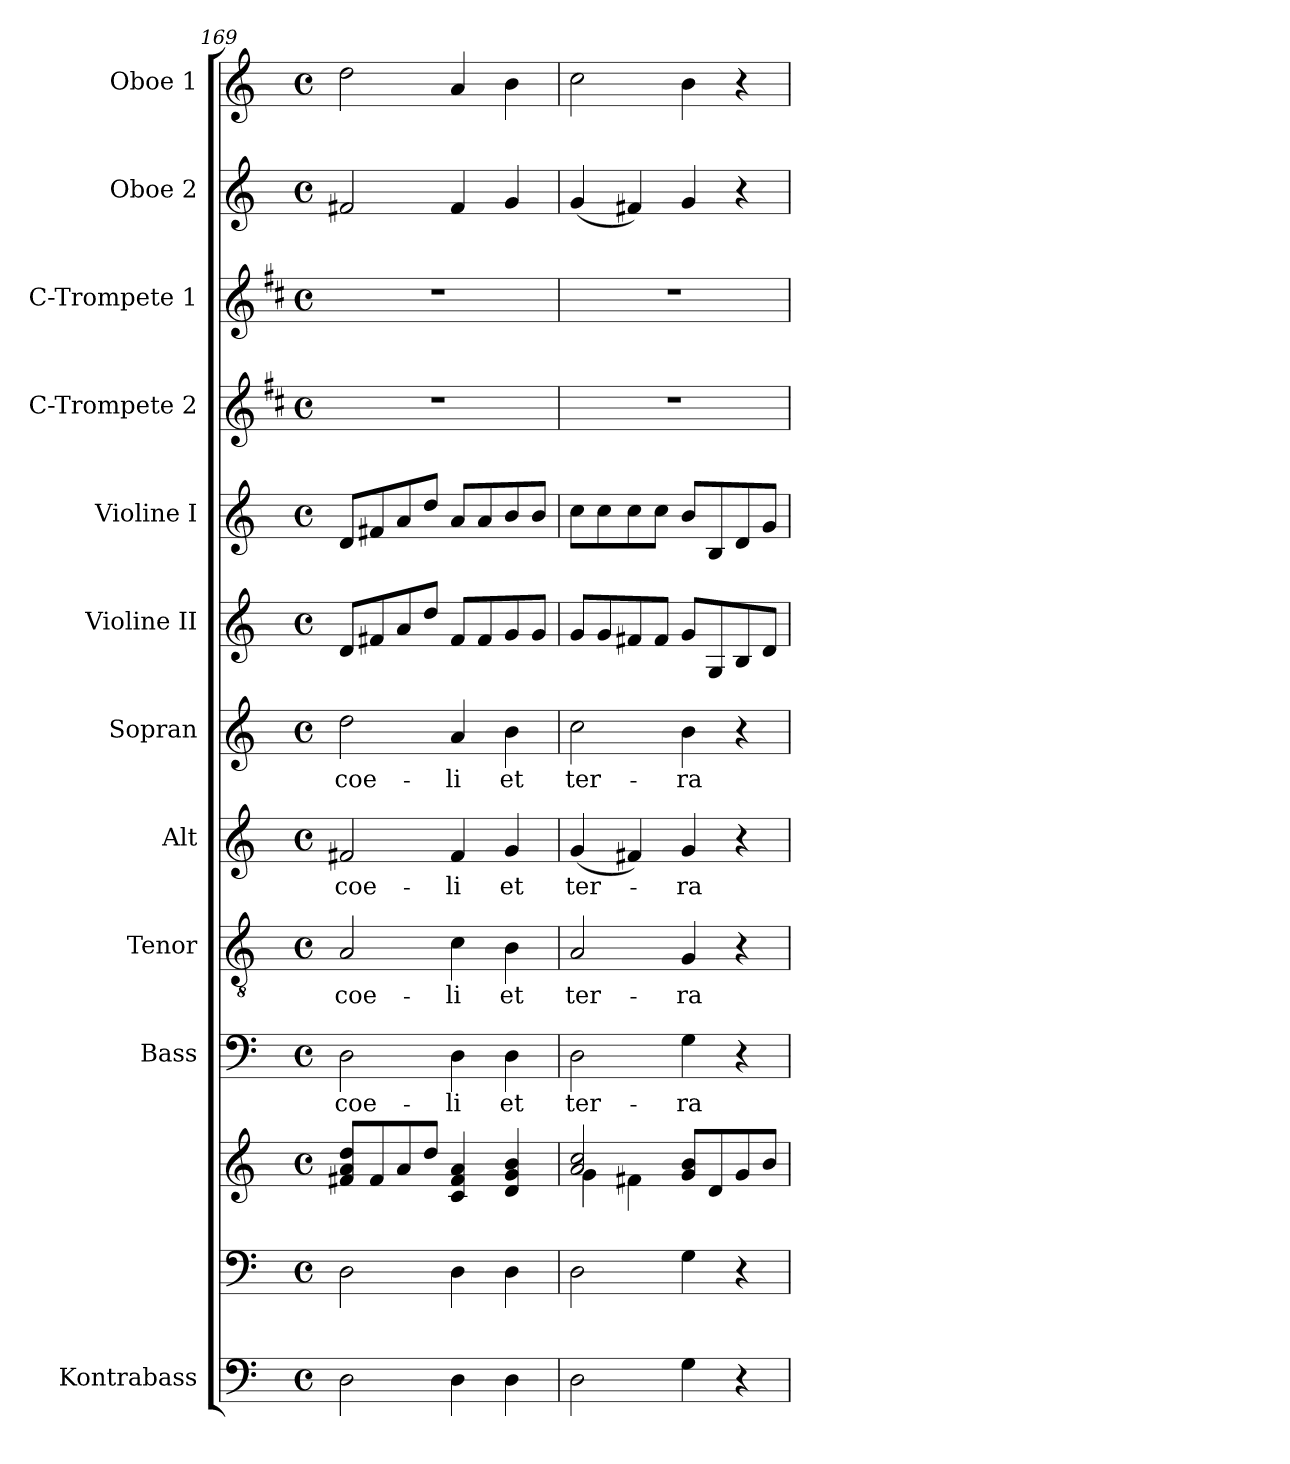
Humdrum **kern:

**kern	**kern	**kern	**kern	**text	**kern	**text	**kern	**text	**kern	**text	**kern	**kern	**kern	**kern	**kern	**kern
*part12	*part11	*part11	*part10	*part10	*part9	*part9	*part8	*part8	*part7	*part7	*part6	*part5	*part4	*part3	*part2	*part1
*staff13	*staff12	*staff11	*staff10	*staff10	*staff9	*staff9	*staff8	*staff8	*staff7	*staff7	*staff6	*staff5	*staff4	*staff3	*staff2	*staff1
*I"Kontrabass	*	*	*I"Bass	*	*I"Tenor	*	*I"Alt	*	*I"Sopran	*	*I"Violine II	*I"Violine I	*I"C-Trompete 2	*I"C-Trompete 1	*I"Oboe 2	*I"Oboe 1
*I'Kb.	*	*	*I'B.	*	*I'T.	*	*I'A.	*	*I'S.	*	*I'Vl. II	*I'Vl. I	*I'C Trp. 2	*I'C Trp. 1	*I'Ob. 2	*I'Ob. 1
*clefF4	*clefF4	*clefG2	*clefF4	*	*clefGv2	*	*clefG2	*	*clefG2	*	*clefG2	*clefG2	*clefG2	*clefG2	*clefG2	*clefG2
*ITrd7c12	*	*	*	*	*	*	*	*	*	*	*	*	*ITrd1c2	*ITrd1c2	*	*
*k[]	*k[]	*k[]	*k[]	*	*k[]	*	*k[]	*	*k[]	*	*k[]	*k[]	*k[]	*k[]	*k[]	*k[]
*C:	*C:	*C:	*C:	*	*C:	*	*C:	*	*C:	*	*C:	*C:	*C:	*C:	*C:	*C:
*M4/4	*M4/4	*M4/4	*M4/4	*	*M4/4	*	*M4/4	*	*M4/4	*	*M4/4	*M4/4	*M4/4	*M4/4	*M4/4	*M4/4
*met(c)	*met(c)	*met(c)	*met(c)	*	*met(c)	*	*met(c)	*	*met(c)	*	*met(c)	*met(c)	*met(c)	*met(c)	*met(c)	*met(c)
=169	=169	=169	=169	=169	=169	=169	=169	=169	=169	=169	=169	=169	=169	=169	=169	=169
!	!	!	!	!LO:LY:b	!	!LO:LY:b	!	!LO:LY:b	!	!LO:LY:b	!	!	!	!	!	!
2DD\	2D\	8f#X/ 8a/ 8dd/L	2D\	coe-	2A/	coe-	2f#X/	coe-	2dd\	coe-	8d/L	8d/L	1r	1r	2f#X/	2dd\
.	.	8f#/	.	.	.	.	.	.	.	.	8f#X/	8f#X/	.	.	.	.
.	.	8a/	.	.	.	.	.	.	.	.	8a/	8a/	.	.	.	.
.	.	8dd/J	.	.	.	.	.	.	.	.	8dd/J	8dd/J	.	.	.	.
!	!	!	!	!LO:LY:b	!	!LO:LY:b	!	!LO:LY:b	!	!LO:LY:b	!	!	!	!	!	!
4DD\	4D\	4c/ 4f#/ 4a/	4D\	-li	4c\	-li	4f#/	-li	4a/	-li	8f#/L	8a/L	.	.	4f#/	4a/
.	.	.	.	.	.	.	.	.	.	.	8f#/	8a/	.	.	.	.
!	!	!	!	!LO:LY:b	!	!LO:LY:b	!	!LO:LY:b	!	!LO:LY:b	!	!	!	!	!	!
4DD\	4D\	4d/ 4g/ 4b/	4D\	et	4B\	et	4g/	et	4b\	et	8g/	8b/	.	.	4g/	4b\
.	.	.	.	.	.	.	.	.	.	.	8g/J	8b/J	.	.	.	.
!!LO:PB:g=z
=170	=170	=170	=170	=170	=170	=170	=170	=170	=170	=170	=170	=170	=170	=170	=170	=170
*	*	*^	*	*	*	*	*	*	*	*	*	*	*	*	*	*
!	!	!	!	!	!LO:LY:b	!	!LO:LY:b	!	!LO:LY:b	!	!LO:LY:b	!	!	!	!	!	!
2DD\	2D\	2a/ 2cc/	4g\	2D\	ter-	2A/	ter-	(<4g/	ter-	2cc\	ter-	8g/L	8cc\L	1r	1r	(<4g/	2cc\
.	.	.	.	.	.	.	.	.	.	.	.	8g/	8cc\	.	.	.	.
.	.	.	4f#X\	.	.	.	.	4f#X/)	.	.	.	8f#X/	8cc\	.	.	4f#X/)	.
.	.	.	.	.	.	.	.	.	.	.	.	8f#/J	8cc\J	.	.	.	.
!	!	!	!	!	!LO:LY:b	!	!LO:LY:b	!	!LO:LY:b	!	!LO:LY:b	!	!	!	!	!	!
4GG\	4G\	8g/ 8b/L	2ryy	4G\	-ra	4G/	-ra	4g/	-ra	4b\	-ra	8g/L	8b/L	.	.	4g/	4b\
.	.	8d/	.	.	.	.	.	.	.	.	.	8G/	8B/	.	.	.	.
4r	4r	8g/	.	4r	.	4r	.	4r	.	4r	.	8B/	8d/	.	.	4r	4r
.	.	8b/J	.	.	.	.	.	.	.	.	.	8d/J	8g/J	.	.	.	.
*	*	*v	*v	*	*	*	*	*	*	*	*	*	*	*	*	*	*
=	=	=	=	=	=	=	=	=	=	=	=	=	=	=	=	=
*-	*-	*-	*-	*-	*-	*-	*-	*-	*-	*-	*-	*-	*-	*-	*-	*-
